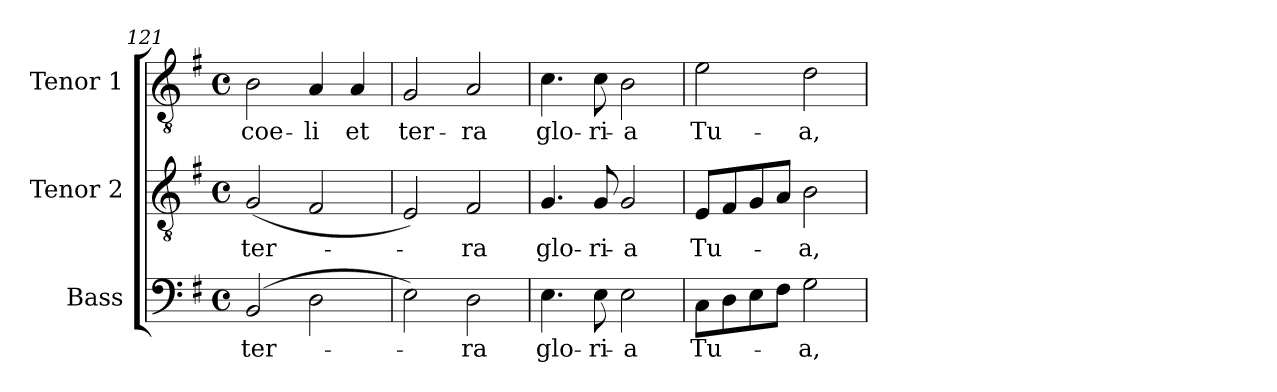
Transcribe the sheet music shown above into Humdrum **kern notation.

**kern	**text	**kern	**text	**kern	**text
*part3	*part3	*part2	*part2	*part1	*part1
*staff3	*staff3	*staff2	*staff2	*staff1	*staff1
*I"Bass	*	*I"Tenor 2	*	*I"Tenor 1	*
*I'B.	*	*I'T. 2	*	*I'T. 1	*
*clefF4	*	*clefGv2	*	*clefGv2	*
*k[f#]	*	*k[f#]	*	*k[f#]	*
*G:	*	*G:	*	*G:	*
*M4/4	*	*M4/4	*	*M4/4	*
*met(c)	*	*met(c)	*	*met(c)	*
=121	=121	=121	=121	=121	=121
!	!LO:LY:b	!	!LO:LY:b	!	!LO:LY:b
(2BB/	ter-	(<2G/	ter-	2B\	coe-
!	!	!	!	!	!LO:LY:b
2D\	.	2F#/	.	4A/	-li
!	!	!	!	!	!LO:LY:b
.	.	.	.	4A/	et
=122	=122	=122	=122	=122	=122
!	!	!	!	!	!LO:LY:b
2E\)	.	2E/)	.	2G/	ter-
!	!LO:LY:b	!	!LO:LY:b	!	!LO:LY:b
2D\	-ra	2F#/	-ra	2A/	-ra
=123	=123	=123	=123	=123	=123
!	!LO:LY:b	!	!LO:LY:b	!	!LO:LY:b
4.E\	glo-	4.G/	glo-	4.c\	glo-
!	!LO:LY:b	!	!LO:LY:b	!	!LO:LY:b
8E\	-ri-	8G/	-ri-	8c\	-ri-
!	!LO:LY:b	!	!LO:LY:b	!	!LO:LY:b
2E\	-a	2G/	-a	2B\	-a
=124	=124	=124	=124	=124	=124
!	!LO:LY:b	!	!LO:LY:b	!	!LO:LY:b
8C\L	Tu-	8E/L	Tu-	2e\	Tu-
8D\	.	8F#/	.	.	.
8E\	.	8G/	.	.	.
8F#\J	.	8A/J	.	.	.
!	!LO:LY:b	!	!LO:LY:b	!	!LO:LY:b
2G\	-a,	2B\	-a,	2d\	-a,
=	=	=	=	=	=
*-	*-	*-	*-	*-	*-
